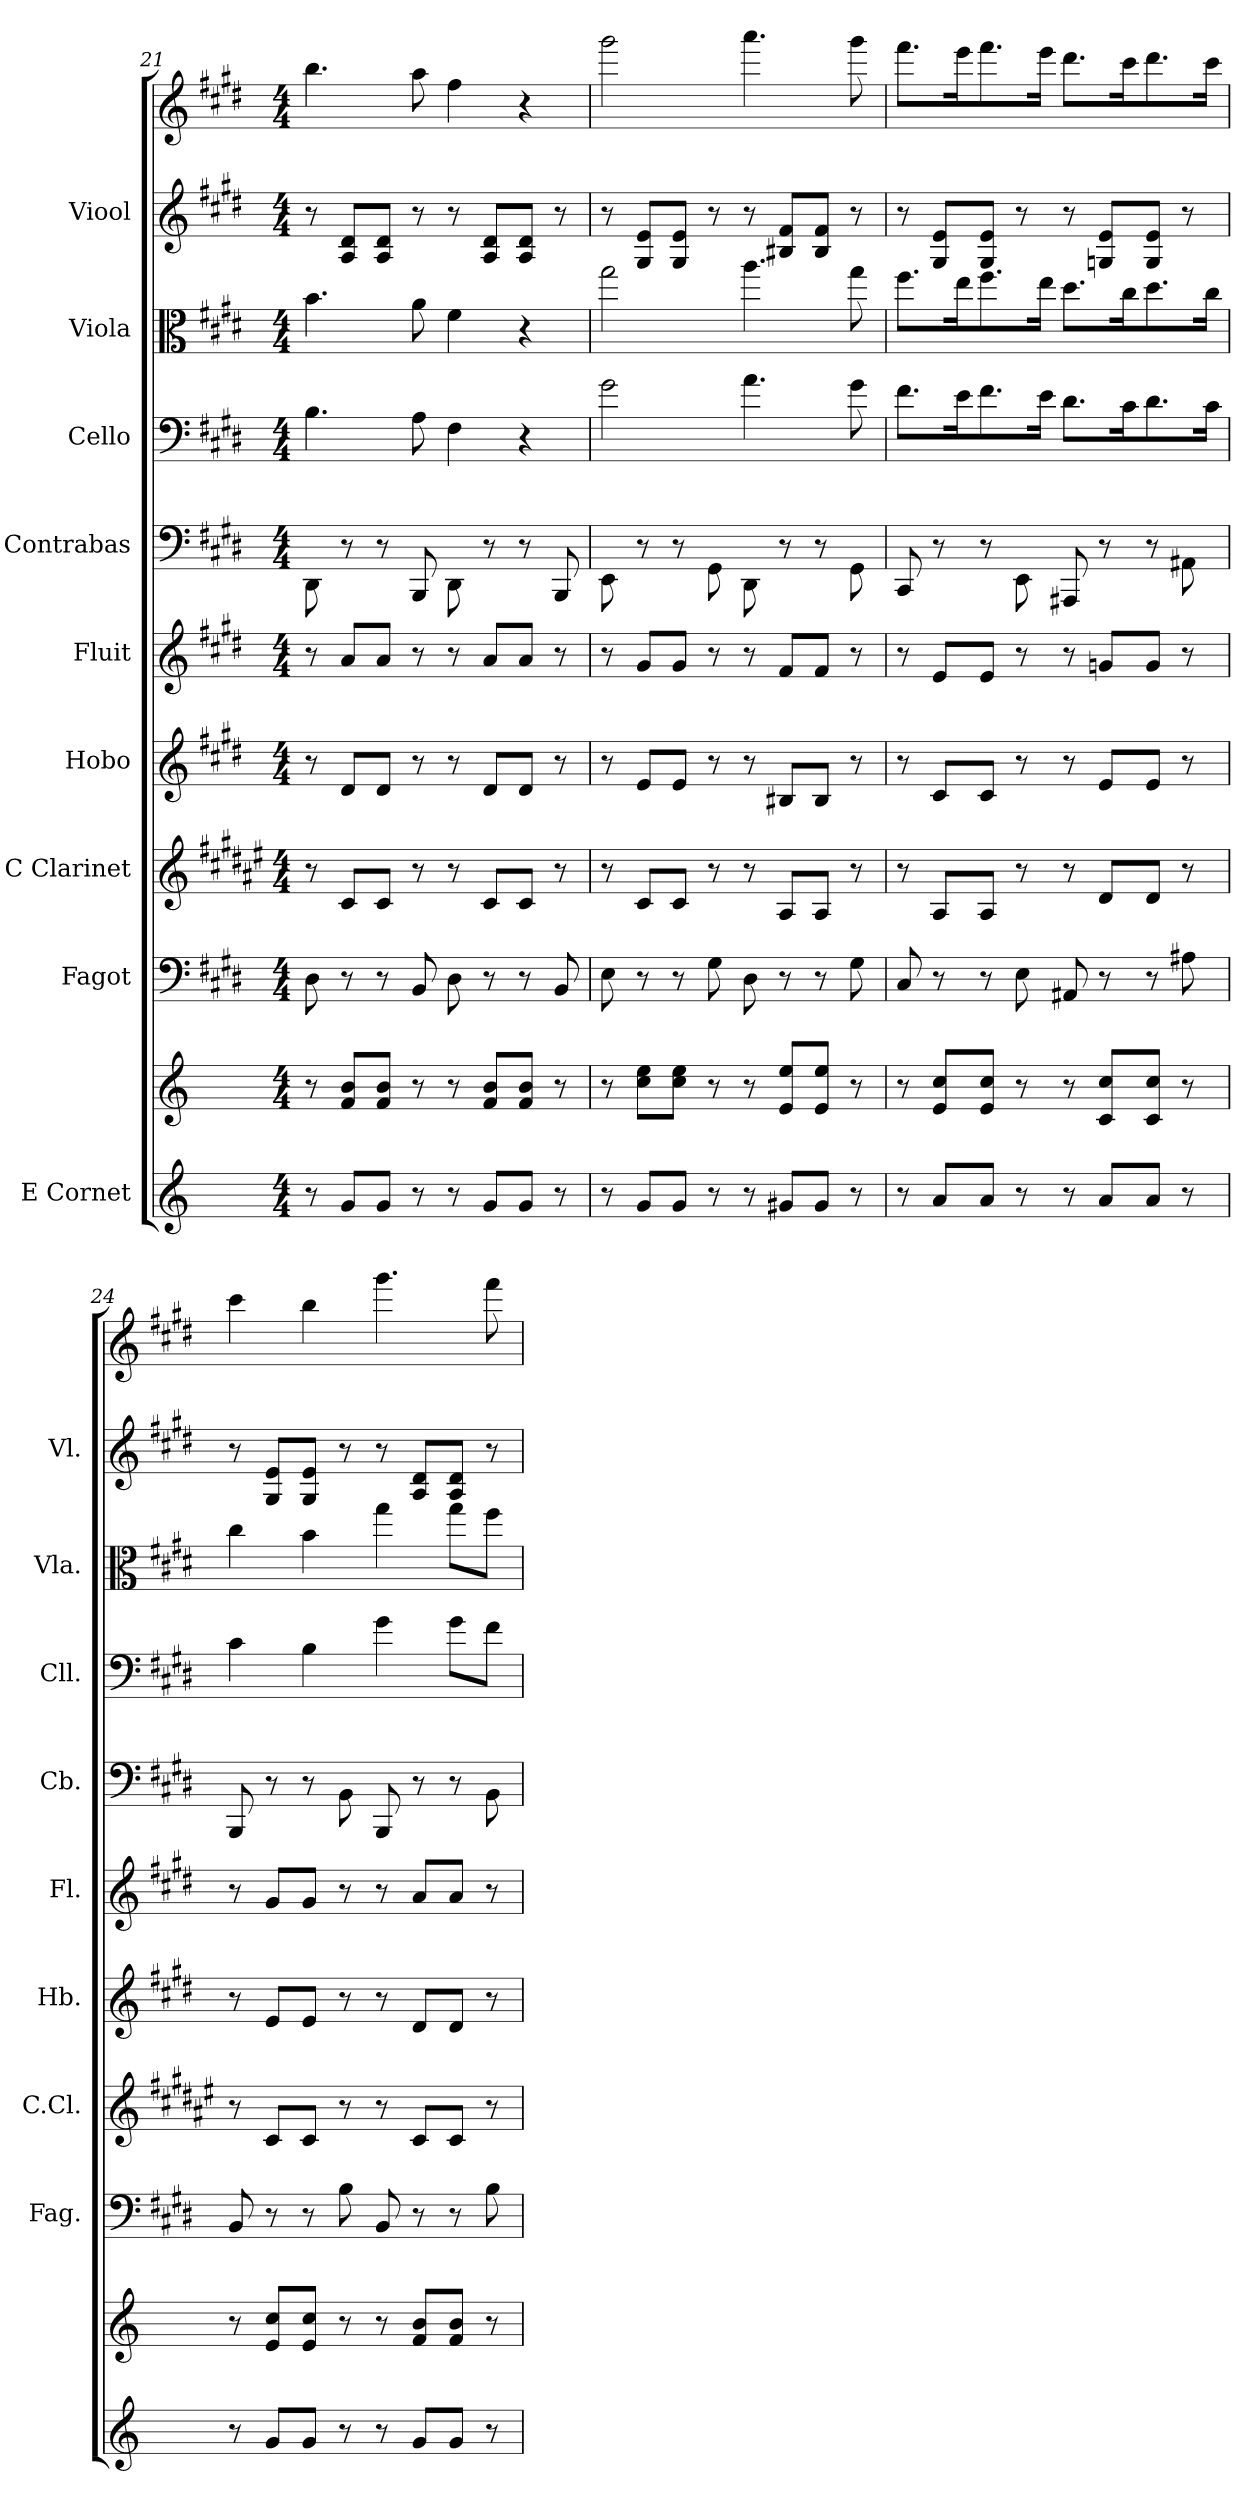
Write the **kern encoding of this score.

**kern	**kern	**kern	**kern	**kern	**kern	**kern	**kern	**kern	**kern	**kern
*part9	*part9	*part8	*part7	*part6	*part5	*part4	*part3	*part2	*part1	*part1
*staff11	*staff10	*staff9	*staff8	*staff7	*staff6	*staff5	*staff4	*staff3	*staff2	*staff1
*I"E Cornet	*	*I"Fagot	*I"C Clarinet	*I"Hobo	*I"Fluit	*I"Contrabas	*I"Cello	*I"Viola	*I"Viool	*
*	*	*I'Fag.	*I'C.Cl.	*I'Hb.	*I'Fl.	*I'Cb.	*I'Cll.	*I'Vla.	*I'Vl.	*
*clefG2	*clefG2	*clefF4	*clefG2	*clefG2	*clefG2	*clefF4	*clefF4	*clefC3	*clefG2	*clefG2
*ITrd-2c-4	*ITrd-2c-4	*	*ITrd1c2	*	*	*ITrd7c12	*	*	*	*
*k[f#c#g#d#]	*k[f#c#g#d#]	*k[f#c#g#d#]	*k[f#c#g#d#]	*k[f#c#g#d#]	*k[f#c#g#d#]	*k[f#c#g#d#]	*k[f#c#g#d#]	*k[f#c#g#d#]	*k[f#c#g#d#]	*k[f#c#g#d#]
*E:	*E:	*E:	*E:	*E:	*E:	*E:	*E:	*E:	*E:	*E:
*M4/4	*M4/4	*M4/4	*M4/4	*M4/4	*M4/4	*M4/4	*M4/4	*M4/4	*M4/4	*M4/4
=21	=21	=21	=21	=21	=21	=21	=21	=21	=21	=21
8r	8r	8D#\	8r	8r	8r	8DDD#\	4.B\	4.b\	8r	4.bb\
8b/L	8a/ 8dd#/L	8r	8B/L	8d#/L	8a/L	8r	.	.	8A/ 8d#/L	.
8b/J	8a/ 8dd#/J	8r	8B/J	8d#/J	8a/J	8r	.	.	8A/ 8d#/J	.
8r	8r	8BB/	8r	8r	8r	8BBBB/	8A\	8a\	8r	8aa\
8r	8r	8D#\	8r	8r	8r	8DDD#\	4F#\	4f#\	8r	4ff#\
8b/L	8a/ 8dd#/L	8r	8B/L	8d#/L	8a/L	8r	.	.	8A/ 8d#/L	.
8b/J	8a/ 8dd#/J	8r	8B/J	8d#/J	8a/J	8r	4r	4r	8A/ 8d#/J	4r
8r	8r	8BB/	8r	8r	8r	8BBBB/	.	.	8r	.
=22	=22	=22	=22	=22	=22	=22	=22	=22	=22	=22
8r	8r	8E\	8r	8r	8r	8EEE\	2g#\	2gg#\	8r	2ggg#\
8b/L	8ee\ 8gg#\L	8r	8B/L	8e/L	8g#/L	8r	.	.	8G#/ 8e/L	.
8b/J	8ee\ 8gg#\J	8r	8B/J	8e/J	8g#/J	8r	.	.	8G#/ 8e/J	.
8r	8r	8G#\	8r	8r	8r	8GGG#\	.	.	8r	.
8r	8r	8D#\	8r	8r	8r	8DDD#\	4.a\	4.aa\	8r	4.aaa\
8b#X/L	8g#/ 8gg#/L	8r	8G#/L	8B#X/L	8f#/L	8r	.	.	8B#X/ 8f#/L	.
8b#/J	8g#/ 8gg#/J	8r	8G#/J	8B#/J	8f#/J	8r	.	.	8B#/ 8f#/J	.
8r	8r	8G#\	8r	8r	8r	8GGG#\	8g#\	8gg#\	8r	8ggg#\
!!LO:PB:g=z
=23	=23	=23	=23	=23	=23	=23	=23	=23	=23	=23
8r	8r	8C#/	8r	8r	8r	8CCC#/	8.f#\L	8.ff#\L	8r	8.fff#\L
8cc#/L	8g#/ 8ee/L	8r	8G#/L	8c#/L	8e/L	8r	.	.	8G#/ 8e/L	.
.	.	.	.	.	.	.	16e\K	16ee\K	.	16eee\K
8cc#/J	8g#/ 8ee/J	8r	8G#/J	8c#/J	8e/J	8r	8.f#\	8.ff#\	8G#/ 8e/J	8.fff#\
8r	8r	8E\	8r	8r	8r	8EEE\	.	.	8r	.
.	.	.	.	.	.	.	16e\Jk	16ee\Jk	.	16eee\Jk
8r	8r	8AA#X/	8r	8r	8r	8AAAA#X/	8.d#\L	8.dd#\L	8r	8.ddd#\L
8cc#/L	8e/ 8ee/L	8r	8c#/L	8e/L	8gn/L	8r	.	.	8Gn/ 8e/L	.
.	.	.	.	.	.	.	16c#\K	16cc#\K	.	16ccc#\K
8cc#/J	8e/ 8ee/J	8r	8c#/J	8e/J	8g/J	8r	8.d#\	8.dd#\	8G/ 8e/J	8.ddd#\
8r	8r	8A#X\	8r	8r	8r	8AAA#X\	.	.	8r	.
.	.	.	.	.	.	.	16c#\Jk	16cc#\Jk	.	16ccc#\Jk
=24	=24	=24	=24	=24	=24	=24	=24	=24	=24	=24
8r	8r	8BB/	8r	8r	8r	8BBBB/	4c#\	4cc#\	8r	4ccc#\
8b/L	8g#/ 8ee/L	8r	8B/L	8e/L	8g#/L	8r	.	.	8G#/ 8e/L	.
8b/J	8g#/ 8ee/J	8r	8B/J	8e/J	8g#/J	8r	4B\	4b\	8G#/ 8e/J	4bb\
8r	8r	8B\	8r	8r	8r	8BBB\	.	.	8r	.
8r	8r	8BB/	8r	8r	8r	8BBBB/	4g#\	4gg#\	8r	4.ggg#\
8b/L	8a/ 8dd#/L	8r	8B/L	8d#/L	8a/L	8r	.	.	8A/ 8d#/L	.
8b/J	8a/ 8dd#/J	8r	8B/J	8d#/J	8a/J	8r	8g#\L	8gg#\L	8A/ 8d#/J	.
8r	8r	8B\	8r	8r	8r	8BBB\	8f#\J	8ff#\J	8r	8fff#\
=	=	=	=	=	=	=	=	=	=	=
*-	*-	*-	*-	*-	*-	*-	*-	*-	*-	*-
